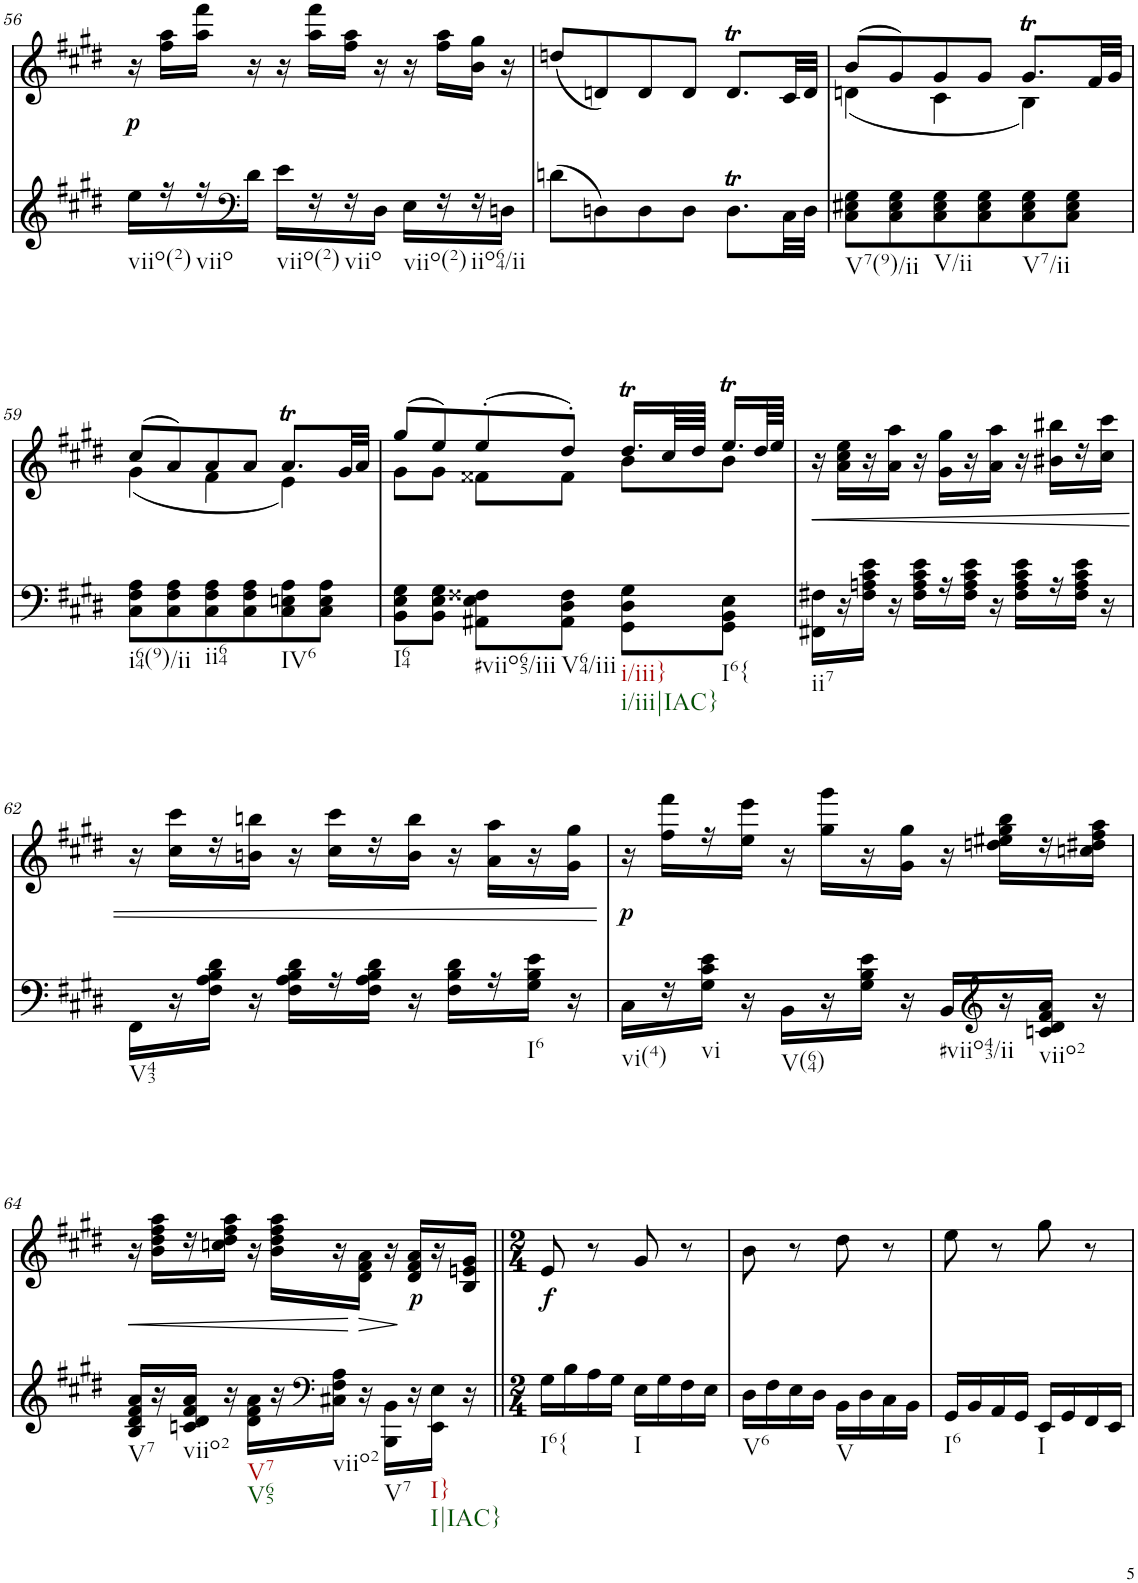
**kern	**kern	**text	**dynam
*part2	*part1	*part1	*part1
*staff2	*staff1	*staff1	*staff1
*I"Piano	*I"Piano	*	*
*I'Pno	*I'Pno	*	*
!!LO:PB:g=z
*clefG2	*clefG2	*	*
*k[f#c#g#d#]	*k[f#c#g#d#]	*	*
*E:	*E:	*	*
*M3/4	*M3/4	*	*
=56	=56	=56	=56
!LO:TX:b:t=viio(2)	!	!	!
!	!	!	!LO:DY:b
16ee\LL	16r	.	p
16r	16ff#\ 16aa\LL	.	.
!LO:TX:b:t=viio	!	!	!
16r	16aa\ 16fff#\JJ	.	.
*clefF4	*	*	*
16d#\JJ	16r	.	.
!LO:TX:b:t=viio(2)	!	!	!
16e\LL	16r	.	.
16r	16aa\ 16fff#\LL	.	.
!LO:TX:b:t=viio	!	!	!
16r	16ff#\ 16aa\JJ	.	.
16D#\JJ	16r	.	.
!LO:TX:b:t=viio(2)	!	!	!
16E\LL	16r	.	.
16r	16ff#\ 16aa\LL	.	.
!LO:TX:b:t=iio64/ii	!	!	!
16r	16b\ 16gg#\JJ	.	.
16Dn\JJ	16r	.	.
=57	=57	=57	=57
(8dn\L	(8ddn/L	.	.
8Dn\)	8dn/)	.	.
8D\	8d/	.	.
8D\J	8d/J	.	.
8.DT\L	8.dT/L	.	.
32C#\LL	32c#/LL	.	.
32D\JJJ	32d/JJJ	.	.
=58	=58	=58	=58
*	*^	*	*
!LO:TX:b:t=V7(9)/ii	!	!	!	!
8C#\ 8E#X\ 8G#\L	(8b/L	(4dn\	.	.
8C#\ 8E#\ 8G#\	8g#/)	.	.	.
!LO:TX:b:t=V/ii	!	!	!	!
8C#\ 8E#\ 8G#\	8g#/	4c#\	.	.
8C#\ 8E#\ 8G#\	8g#/J	.	.	.
!LO:TX:b:t=V7/ii	!	!	!	!
8C#\ 8E#\ 8G#\	8.g#t/L	4B\)	.	.
8C#\ 8E#\ 8G#\J	.	.	.	.
.	32f#/LL	.	.	.
.	32g#/JJJ	.	.	.
!!LO:LB:g=z	!!
=59	=59	=59	=59	=59
!LO:TX:b:t=i64(9)/ii	!	!	!	!
8C#\ 8F#\ 8A\L	(8cc#/L	(4g#\	.	.
8C#\ 8F#\ 8A\	8a/)	.	.	.
!LO:TX:b:t=ii64	!	!	!	!
8C#\ 8F#\ 8A\	8a/	4f#\	.	.
8C#\ 8F#\ 8A\	8a/J	.	.	.
!LO:TX:b:t=IV6	!	!	!	!
8C#\ 8En\ 8A\	8.aT/L	4e\)	.	.
8C#\ 8E\ 8A\J	.	.	.	.
.	32g#/LL	.	.	.
.	32a/JJJ	.	.	.
=60	=60	=60	=60	=60
!LO:TX:b:t=I64	!	!	!	!
8BB\ 8E\ 8G#\L	(8gg#/L	8g#\L	.	.
8BB\ 8E\ 8G#\J	8ee/)	8g#\J	.	.
!LO:TX:b:t=#viio65/iii	!	!	!	!
8AA#X\ 8E\ 8F##X\L	(8ee'/	8f##X\L	.	.
!LO:TX:b:t=V64/iii	!	!	!	!
8AA#\ 8D#\ 8F##\J	8dd#'/J)	8f##\J	.	.
!LO:TX:b:t=i/iii}	!	!	!	!
!LO:TX:b:t=i/iii|IAC}	!	!	!	!
8GG#\ 8D#\ 8G#\L	16.dd#t/LL	8b\L	.	.
.	64cc#/LL	.	.	.
.	64dd#/JJJJ	.	.	.
!LO:TX:b:t=I6{	!	!	!	!
8GG#\ 8BB\ 8E\J	16.eeT/LL	8b\J	.	.
.	64dd#/LL	.	.	.
.	64ee/JJJJ	.	.	.
*	*v	*v	*	*
=61	=61	=61	=61
!LO:TX:b:t=ii7	!	!	!
!	!	!	!LO:HP:b
16FF#X\ 16F#X\LL	16r	.	<
16r	16a\ 16cc#\ 16ee\LL	.	.
16F#\ 16An\ 16c#\ 16e\JJ	16r	.	.
16r	16a\ 16aa\JJ	.	.
16F#\ 16A\ 16c#\ 16e\LL	16r	.	.
16r	16g#\ 16gg#\LL	.	.
16F#\ 16A\ 16c#\ 16e\JJ	16r	.	.
16r	16a\ 16aa\JJ	.	.
16F#\ 16A\ 16c#\ 16e\LL	16r	.	.
16r	16b#X\ 16bb#X\LL	.	.
16F#\ 16A\ 16c#\ 16e\JJ	16r	.	.
16r	16cc#\ 16ccc#\JJ	.	.
!!LO:LB:g=z
=62	=62	=62	=62
!LO:TX:b:t=V43	!	!	!
16FF#\LL	16r	.	.
16r	16cc#\ 16ccc#\LL	.	.
16F#\ 16A\ 16B\ 16d#\JJ	16r	.	.
16r	16bn\ 16bbn\JJ	.	.
16F#\ 16A\ 16B\ 16d#\LL	16r	.	.
16r	16cc#\ 16ccc#\LL	.	.
16F#\ 16A\ 16B\ 16d#\JJ	16r	.	.
16r	16b\ 16bb\JJ	.	.
16F#\ 16B\ 16d#\LL	16r	.	.
16r	16a\ 16aa\LL	.	.
!LO:TX:b:t=I6	!	!	!
16G#\ 16B\ 16e\JJ	16r	.	.
16r	16g#\ 16gg#\JJ	.	.
.	.	.	[
=63	=63	=63	=63
!LO:TX:b:t=vi(4)	!	!	!
!	!	!	!LO:DY:b
16C#\LL	16r	.	p
16r	16ff#\ 16fff#\LL	.	.
!LO:TX:b:t=vi	!	!	!
16G#\ 16c#\ 16e\JJ	16r	.	.
16r	16ee\ 16eee\JJ	.	.
!LO:TX:b:t=V(64)	!	!	!
16BB\LL	16r	.	.
16r	16gg#\ 16ggg#\LL	.	.
16G#\ 16B\ 16e\JJ	16r	.	.
16r	16g#\ 16gg#\JJ	.	.
!LO:TX:b:t=#viio43/ii	!	!	!
16BB/LL	16r	.	.
*clefG2	*	*	*
16r	16ddn\ 16ee#X\ 16gg#\ 16bb\LL	.	.
!LO:TX:b:t=viio2	!	!	!
16cn/ 16d#/ 16f#/ 16a/JJ	16r	.	.
16r	16ccn\ 16dd#X\ 16ff#\ 16aa\JJ	.	.
!!LO:LB:g=z
=64	=64	=64	=64
!LO:TX:b:t=V7	!	!	!
!	!	!	!LO:HP:b
16B/ 16d#/ 16f#/ 16a/LL	16r	.	<
16r	16b\ 16dd#\ 16ff#\ 16aa\LL	.	.
!LO:TX:b:t=viio2	!	!	!
16cn/ 16d#/ 16f#/ 16a/JJ	16r	.	.
16r	16ccn\ 16dd#\ 16ff#\ 16aa\JJ	.	.
!LO:TX:b:t=V7	!	!	!
!LO:TX:b:t=V65	!	!	!
16d#\ 16f#\ 16a\LL	16r	.	.
16r	16b\ 16dd#\ 16ff#\ 16aa\LL	.	.
*clefF4	*	*	*
!LO:TX:b:t=viio2	!	!	!
16C#X\ 16F#\ 16A\JJ	16r	.	.
!	!	!	!LO:HP:n=1:b
16r	16d#\ 16f#\ 16a\JJ	.	[ >
!LO:TX:b:t=V7	!	!	!
16BBB\ 16BB\LL	16r	.	.
!	!	!LO:LY:b	!
16r	16d#/ 16f#/ 16a/LL	.	]
!LO:TX:b:t=I}	!	!	!
!LO:TX:b:t=I|IAC}	!	!	!
16EE\ 16E\JJ	16r	.	.
16r	16B/ 16en/ 16g#/JJ	.	.
=65||	=65||	=65||	=65||
*M2/4	*M2/4	*	*
!LO:TX:b:t=I6{	!	!	!
!	!	!LO:LY:b	!
16G#\LL	8e/	.	.
16B\	.	.	.
16A\	8r	.	.
16G#\JJ	.	.	.
!LO:TX:b:t=I	!	!	!
16E\LL	8g#/	.	.
16G#\	.	.	.
16F#\	8r	.	.
16E\JJ	.	.	.
=66	=66	=66	=66
!LO:TX:b:t=V6	!	!	!
16D#\LL	8b\	.	.
16F#\	.	.	.
16E\	8r	.	.
16D#\JJ	.	.	.
!LO:TX:b:t=V	!	!	!
16BB\LL	8dd#\	.	.
16D#\	.	.	.
16C#\	8r	.	.
16BB\JJ	.	.	.
=67	=67	=67	=67
!LO:TX:b:t=I6	!	!	!
16GG#/LL	8ee\	.	.
16BB/	.	.	.
16AA/	8r	.	.
16GG#/JJ	.	.	.
!LO:TX:b:t=I	!	!	!
16EE/LL	8gg#\	.	.
16GG#/	.	.	.
16FF#/	8r	.	.
16EE/JJ	.	.	.
=	=	=	=
*-	*-	*-	*-
